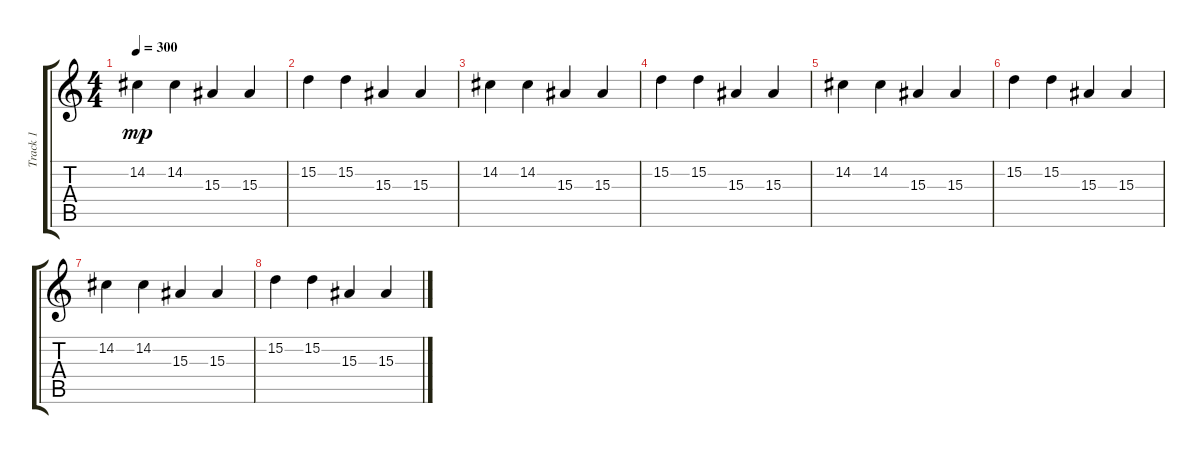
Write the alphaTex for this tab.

\track ("Track 1" "Track 1") {instrument lead1square}
\staff {score tabs}
\tuning (E4 B3 G3 D3 A2 E2) {hide}
\ts (4 4)
\tempo 300
\clef g2
\ks c
14.2.4{dy mp} 14.2.4 15.3.4 15.3.4 |
15.2.4 15.2.4 15.3.4 15.3.4 |
14.2.4 14.2.4 15.3.4 15.3.4 |
15.2.4 15.2.4 15.3.4 15.3.4 |
14.2.4 14.2.4 15.3.4 15.3.4 |
15.2.4 15.2.4 15.3.4 15.3.4 |
14.2.4 14.2.4 15.3.4 15.3.4 |
15.2.4 15.2.4 15.3.4 15.3.4
